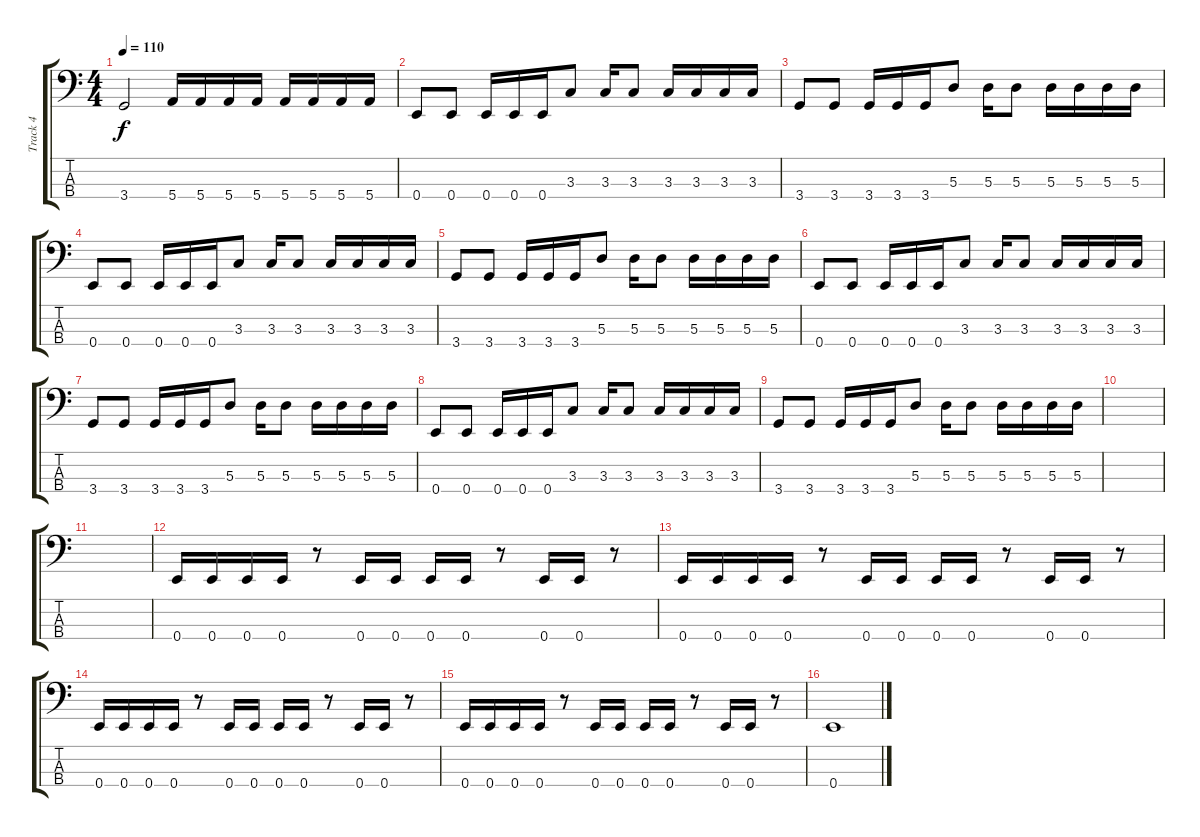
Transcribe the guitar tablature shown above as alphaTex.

\track ("Track 4" "Track 4") {instrument electricbasspick}
\staff {score tabs}
\tuning (G2 D2 A1 E1) {hide}
\ts (4 4)
\tempo 110
\clef f4
\ks c
3.4.2{dy f} 5.4.16 5.4.16 5.4.16 5.4.16 5.4.16 5.4.16 5.4.16 5.4.16 |
0.4.8 0.4.8 0.4.16 0.4.16 0.4.16 3.3.8 3.3.16 3.3.8 3.3.16 3.3.16 3.3.16 3.3.16 |
3.4.8 3.4.8 3.4.16 3.4.16 3.4.16 5.3.8 5.3.16 5.3.8 5.3.16 5.3.16 5.3.16 5.3.16 |
0.4.8 0.4.8 0.4.16 0.4.16 0.4.16 3.3.8 3.3.16 3.3.8 3.3.16 3.3.16 3.3.16 3.3.16 |
3.4.8 3.4.8 3.4.16 3.4.16 3.4.16 5.3.8 5.3.16 5.3.8 5.3.16 5.3.16 5.3.16 5.3.16 |
0.4.8 0.4.8 0.4.16 0.4.16 0.4.16 3.3.8 3.3.16 3.3.8 3.3.16 3.3.16 3.3.16 3.3.16 |
3.4.8 3.4.8 3.4.16 3.4.16 3.4.16 5.3.8 5.3.16 5.3.8 5.3.16 5.3.16 5.3.16 5.3.16 |
0.4.8 0.4.8 0.4.16 0.4.16 0.4.16 3.3.8 3.3.16 3.3.8 3.3.16 3.3.16 3.3.16 3.3.16 |
3.4.8 3.4.8 3.4.16 3.4.16 3.4.16 5.3.8 5.3.16 5.3.8 5.3.16 5.3.16 5.3.16 5.3.16 |
|
|
0.4.16 0.4.16 0.4.16 0.4.16 r.8 0.4.16 0.4.16 0.4.16 0.4.16 r.8 0.4.16 0.4.16 r.8 |
0.4.16 0.4.16 0.4.16 0.4.16 r.8 0.4.16 0.4.16 0.4.16 0.4.16 r.8 0.4.16 0.4.16 r.8 |
0.4.16 0.4.16 0.4.16 0.4.16 r.8 0.4.16 0.4.16 0.4.16 0.4.16 r.8 0.4.16 0.4.16 r.8 |
0.4.16 0.4.16 0.4.16 0.4.16 r.8 0.4.16 0.4.16 0.4.16 0.4.16 r.8 0.4.16 0.4.16 r.8 |
0.4.1
